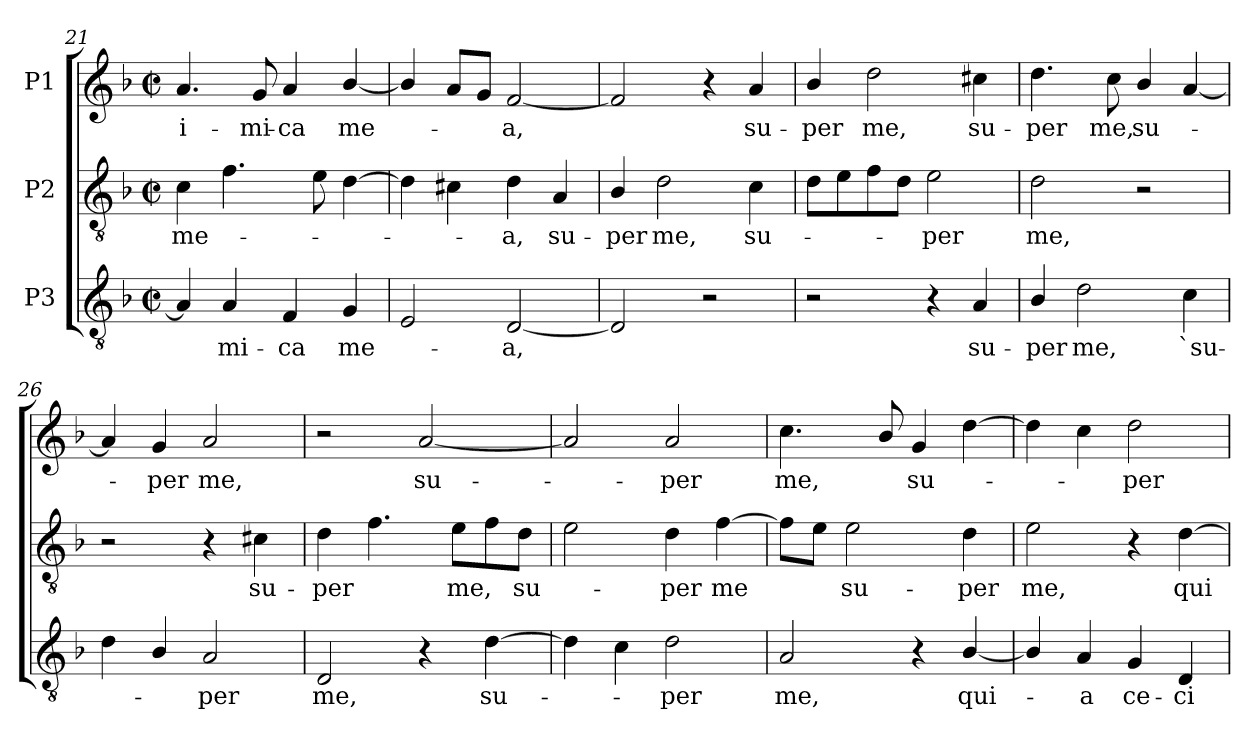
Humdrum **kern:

**kern	**text	**kern	**text	**kern	**text
*part3	*part3	*part2	*part2	*part1	*part1
*staff3	*staff3	*staff2	*staff2	*staff1	*staff1
*I"P3	*	*I"P2	*	*I"P1	*
!!LO:PB:g=z
*clefGv2	*	*clefGv2	*	*clefG2	*
*ITrd7c12	*	*ITrd7c12	*	*	*
*k[b-]	*	*k[b-]	*	*k[b-]	*
*F:	*	*F:	*	*F:	*
*M2/2	*	*M2/2	*	*M2/2	*
*met(c|)	*	*met(c|)	*	*met(c|)	*
=21	=21	=21	=21	=21	=21
!	!	!	!LO:LY:b:color=#000000	!	!
!	!	!	!	!	!LO:LY:b:color=#000000
4AAi/]	.	4Ci\	me-	4.ai/	-i-
!	!LO:LY:b:color=#000000	!	!	!	!
4AAi/	-mi-	4.Fi\	.	.	.
!	!	!	!	!	!LO:LY:b:color=#000000
.	.	.	.	8gi/	-mi-
!	!LO:LY:b:color=#000000	!	!	!	!
!	!	!	!	!	!LO:LY:b:color=#000000
4FFi/	-ca	.	.	4ai/	-ca
.	.	8Ei\	.	.	.
!	!LO:LY:b:color=#000000	!	!	!	!
!	!	!	!	!	!LO:LY:b:color=#000000
4GGi/	me-	[4Di\	.	[4b-i/	me-
=22	=22	=22	=22	=22	=22
2EEi/	.	4Di\]	.	4b-i/]	.
.	.	4C#Xi\	.	8ai/L	.
.	.	.	.	8gi/J	.
!	!LO:LY:b:color=#000000	!	!	!	!
!	!	!	!LO:LY:b:color=#000000	!	!
!	!	!	!	!	!LO:LY:b:color=#000000
[2DDi/	-a,	4Di\	-a,	[2fi/	-a,
!	!	!	!LO:LY:b:color=#000000	!	!
.	.	4AAi/	su-	.	.
=23	=23	=23	=23	=23	=23
!	!	!	!LO:LY:b:color=#000000	!	!
2DDi/]	.	4BB-i/	-per	2fi/]	.
!	!	!	!LO:LY:b:color=#000000	!	!
.	.	2Di\	me,	.	.
2r	.	.	.	4r	.
!	!	!	!LO:LY:b:color=#000000	!	!
!	!	!	!	!	!LO:LY:b:color=#000000
.	.	4Ci\	su-	4ai/	su-
=24	=24	=24	=24	=24	=24
!	!	!	!	!	!LO:LY:b:color=#000000
2r	.	8Di\L	.	4b-i/	-per
.	.	8Ei\	.	.	.
!	!	!	!	!	!LO:LY:b:color=#000000
.	.	8Fi\	.	2ddi\	me,
.	.	8Di\J	.	.	.
!	!	!	!LO:LY:b:color=#000000	!	!
4r	.	2Ei\	-per	.	.
!	!LO:LY:b:color=#000000	!	!	!	!
!	!	!	!	!	!LO:LY:b:color=#000000
4AAi/	su-	.	.	4cc#Xi\	su-
=25	=25	=25	=25	=25	=25
!	!LO:LY:b:color=#000000	!	!	!	!
!	!	!	!LO:LY:b:color=#000000	!	!
!	!	!	!	!	!LO:LY:b:color=#000000
4BB-i/	-per	2Di\	me,	4.ddi\	-per
!	!LO:LY:b:color=#000000	!	!	!	!
2Di\	me,	.	.	.	.
!	!	!	!	!	!LO:LY:b:color=#000000
.	.	.	.	8cci\	me,
!	!	!	!	!	!LO:LY:b:color=#000000
.	.	2r	.	4b-i/	su-
!	!LO:LY:b:color=#000000	!	!	!	!
4Ci\	`su-	.	.	[4ai/	.
!!LO:LB:g=z
=26	=26	=26	=26	=26	=26
4Di\	.	2r	.	4ai/]	.
!	!	!	!	!	!LO:LY:b:color=#000000
4BB-i/	.	.	.	4gi/	-per
!	!LO:LY:b:color=#000000	!	!	!	!
!	!	!	!	!	!LO:LY:b:color=#000000
2AAi/	-per	4r	.	2ai/	me,
!	!	!	!LO:LY:b:color=#000000	!	!
.	.	4C#Xi\	su-	.	.
=27	=27	=27	=27	=27	=27
!	!LO:LY:b:color=#000000	!	!	!	!
!	!	!	!LO:LY:b:color=#000000	!	!
2DDi/	me,	4Di\	-per	2r	.
.	.	4.Fi\	.	.	.
!	!	!	!	!	!LO:LY:b:color=#000000
4r	.	.	.	[2ai/	su-
!	!	!	!LO:LY:b:color=#000000	!	!
.	.	8Ei\L	me,	.	.
!	!LO:LY:b:color=#000000	!	!	!	!
[4Di\	su-	8Fi\	.	.	.
!	!	!	!LO:LY:b:color=#000000	!	!
.	.	8Di\J	su-	.	.
=28	=28	=28	=28	=28	=28
4Di\]	.	2Ei\	.	2ai/]	.
4Ci\	.	.	.	.	.
!	!LO:LY:b:color=#000000	!	!	!	!
!	!	!	!LO:LY:b:color=#000000	!	!
!	!	!	!	!	!LO:LY:b:color=#000000
2Di\	-per	4Di\	-per	2ai/	-per
!	!	!	!LO:LY:b:color=#000000	!	!
.	.	[4Fi\	me	.	.
=29	=29	=29	=29	=29	=29
!	!LO:LY:b:color=#000000	!	!	!	!
!	!	!	!	!	!LO:LY:b:color=#000000
2AAi/	me,	8Fi\L]	.	4.cci\	me,
.	.	8Ei\J	.	.	.
!	!	!	!LO:LY:b:color=#000000	!	!
.	.	2Ei\	su-	.	.
.	.	.	.	8b-i/	.
!	!	!	!	!	!LO:LY:b:color=#000000
4r	.	.	.	4gi/	su-
!	!LO:LY:b:color=#000000	!	!	!	!
!	!	!	!LO:LY:b:color=#000000	!	!
[4BB-i/	qui-	4Di\	-per	[4ddi\	.
=30	=30	=30	=30	=30	=30
!	!	!	!LO:LY:b:color=#000000	!	!
4BB-i/]	.	2Ei\	me,	4ddi\]	.
!	!LO:LY:b:color=#000000	!	!	!	!
4AAi/	-a	.	.	4cci\	.
!	!LO:LY:b:color=#000000	!	!	!	!
!	!	!	!	!	!LO:LY:b:color=#000000
4GGi/	ce-	4r	.	2ddi\	-per
!	!LO:LY:b:color=#000000	!	!	!	!
!	!	!	!LO:LY:b:color=#000000	!	!
4DDi/	-ci-	[4Di\	qui-	.	.
=	=	=	=	=	=
*-	*-	*-	*-	*-	*-
